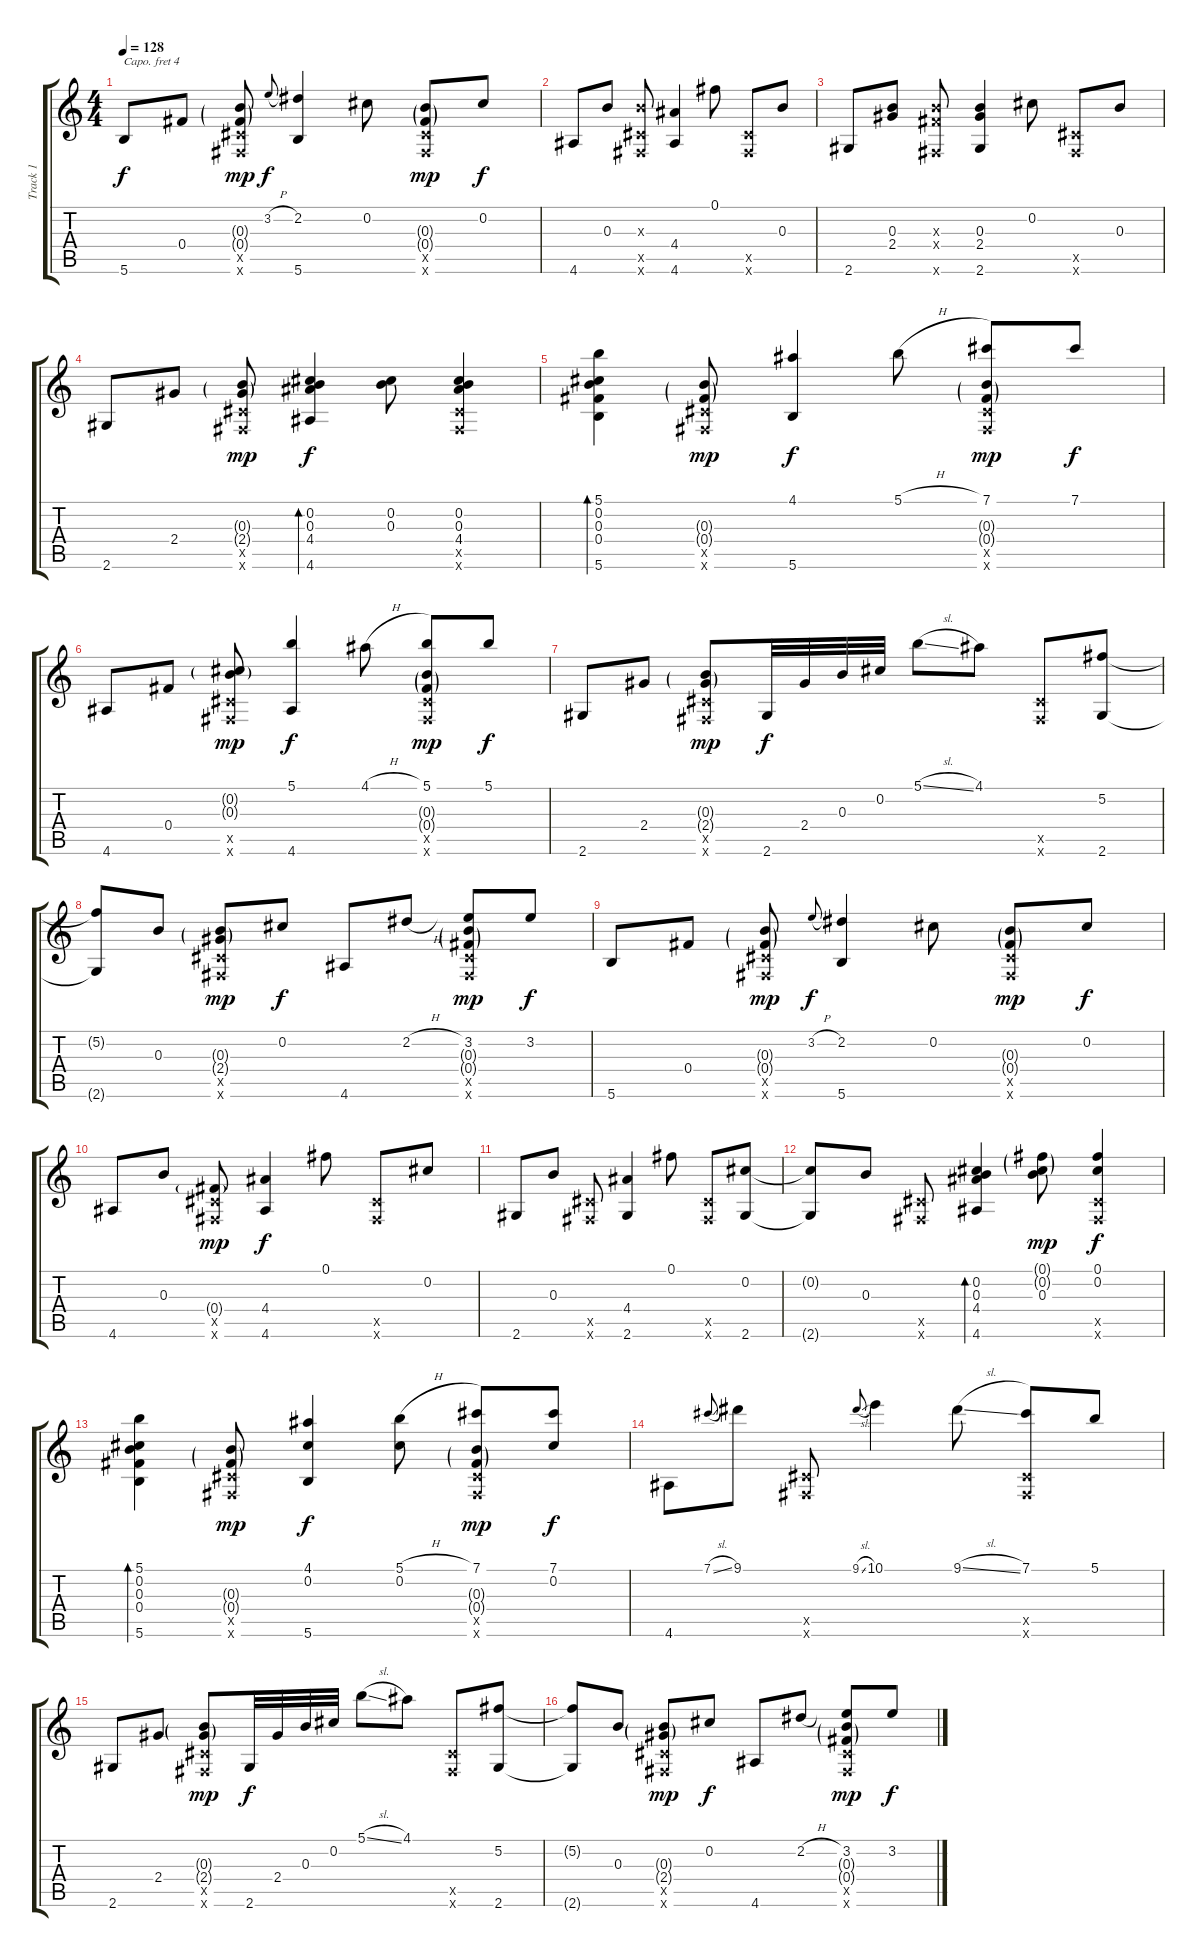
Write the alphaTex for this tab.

\track ("Track 1" "Track 1") {instrument acousticguitarsteel}
\staff {score tabs}
\capo 4
\tuning (D4 A3 G3 D3 A2 D2) {hide}
\ts (4 4)
\tempo 128
\clef g2
\ks c
5.6.8{dy f} 0.4.8 (0.3{g} 0.4{g} 0.5{x} 0.6{x}).8{dy mp} 3.2{h}.8{gr onbeat dy f} (2.2 5.6).4 0.2.8 (0.3{g} 0.4{g} 0.5{x} 0.6{x}).8{dy mp} 0.2.8{dy f} |
4.6.8 0.3.8 (0.3{x} 0.5{x} 0.6{x}).8 (4.4 4.6).4 0.1.8 (0.5{x} 0.6{x}).8 0.3.8 |
2.6.8 (0.3 2.4).8 (0.3{x} 0.4{x} 0.6{x}).8 (0.3 2.4 2.6).4 0.2.8 (0.5{x} 0.6{x}).8 0.3.8 |
2.6.8 2.4.8 (0.3{g} 2.4{g} 0.5{x} 0.6{x}).8{dy mp} (0.2 0.3 4.4 4.6).4{bd 60 dy f} (0.2 0.3).8 (0.2 0.3 4.4 0.5{x} 0.6{x}).4 |
(5.1 0.2 0.3 0.4 5.6).4{bd 120} (0.3{g} 0.4{g} 0.5{x} 0.6{x}).8{dy mp} (4.1 5.6).4{dy f} 5.1{h}.8 (7.1 0.3{g} 0.4{g} 0.5{x} 0.6{x}).8{dy mp} 7.1.8{dy f} |
4.6.8 0.4.8 (0.2{g} 0.3{g} 0.5{x} 0.6{x}).8{dy mp} (5.1 4.6).4{dy f} 4.1{h}.8 (5.1 0.3{g} 0.4{g} 0.5{x} 0.6{x}).8{dy mp} 5.1.8{dy f} |
2.6.8 2.4.8 (0.3{g} 2.4{g} 0.5{x} 0.6{x}).8{dy mp} 2.6.32{dy f} 2.4.32 0.3.32 0.2.32 5.1{sl}.8 4.1.8 (0.5{x} 0.6{x}).8 (5.2 2.6).8 |
(5.2{t} 2.6{t}).8 0.3.8 (0.3{g} 2.4{g} 0.5{x} 0.6{x}).8{dy mp} 0.2.8{dy f} 4.6.8 2.2{h}.8 (3.2 0.3{g} 0.4{g} 0.5{x} 0.6{x}).8{dy mp} 3.2.8{dy f} |
5.6.8 0.4.8 (0.3{g} 0.4{g} 0.5{x} 0.6{x}).8{dy mp} 3.2{h}.8{gr onbeat dy f} (2.2 5.6).4 0.2.8 (0.3{g} 0.4{g} 0.5{x} 0.6{x}).8{dy mp} 0.2.8{dy f} |
4.6.8 0.3.8 (0.4{g} 0.5{x} 0.6{x}).8{dy mp} (4.4 4.6).4{dy f} 0.1.8 (0.5{x} 0.6{x}).8 0.2.8 |
2.6.8 0.3.8 (0.5{x} 0.6{x}).8 (4.4 2.6).4 0.1.8 (0.5{x} 0.6{x}).8 (0.2 2.6).8 |
(0.2{t} 2.6{t}).8 0.3.8 (0.5{x} 0.6{x}).8 (0.2 0.3 4.4 4.6).4{bd 60} (0.1{g} 0.2{g} 0.3).8{dy mp} (0.1 0.2 0.5{x} 0.6{x}).4{dy f} |
(5.1 0.2 0.3 0.4 5.6).4{bd 120} (0.3{g} 0.4{g} 0.5{x} 0.6{x}).8{dy mp} (4.1 0.2 5.6).4{dy f} (5.1{h} 0.2).8 (7.1 0.3{g} 0.4{g} 0.5{x} 0.6{x}).8{dy mp} (7.1 0.2).8{dy f} |
4.6.8 7.1{sl}.8{gr onbeat} 9.1.8 (0.5{x} 0.6{x}).8 9.1{sl}.8{gr onbeat} 10.1.4 9.1{sl}.8 (7.1 0.5{x} 0.6{x}).8 5.1.8 |
2.6.8 2.4.8 (0.3{g} 2.4{g} 0.5{x} 0.6{x}).8{dy mp} 2.6.32{dy f} 2.4.32 0.3.32 0.2.32 5.1{sl}.8 4.1.8 (0.5{x} 0.6{x}).8 (5.2 2.6).8 |
(5.2{t} 2.6{t}).8 0.3.8 (0.3{g} 2.4{g} 0.5{x} 0.6{x}).8{dy mp} 0.2.8{dy f} 4.6.8 2.2{h}.8 (3.2 0.3{g} 0.4{g} 0.5{x} 0.6{x}).8{dy mp} 3.2.8{dy f}
